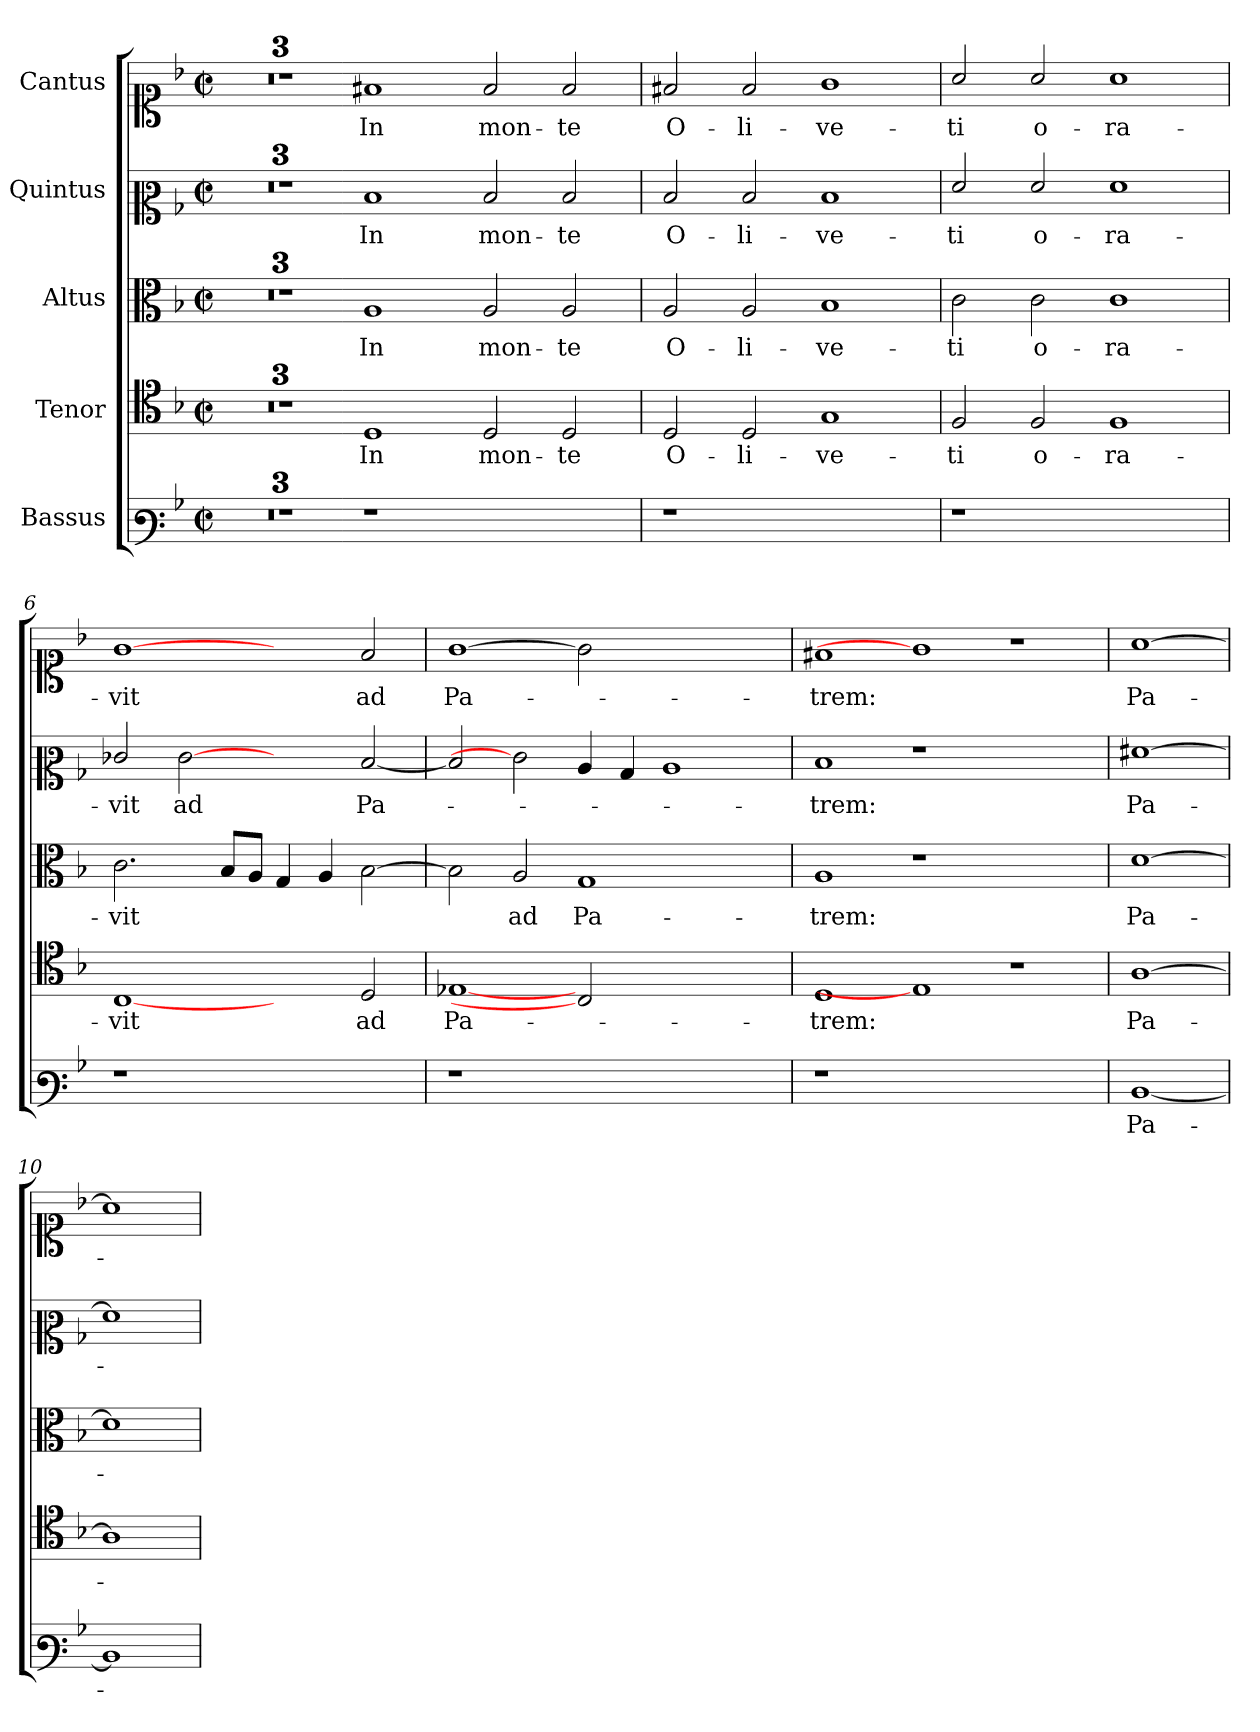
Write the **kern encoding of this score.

**kern	**text	**kern	**text	**kern	**text	**kern	**text	**kern	**text
*part5	*part5	*part4	*part4	*part3	*part3	*part2	*part2	*part1	*part1
*staff5	*staff5	*staff4	*staff4	*staff3	*staff3	*staff2	*staff2	*staff1	*staff1
*I"Bassus	*	*I"Tenor	*	*I"Altus	*	*I"Quintus	*	*I"Cantus	*
*clefF3	*	*clefC4	*	*clefC3	*	*clefC2	*	*clefC1	*
*k[b-]	*	*k[b-]	*	*k[b-]	*	*k[b-]	*	*k[b-]	*
*F:	*	*F:	*	*F:	*	*F:	*	*F:	*
*M2/2	*	*M2/2	*	*M2/2	*	*M2/2	*	*M2/2	*
*met(c|)	*	*met(c|)	*	*met(c|)	*	*met(c|)	*	*met(c|)	*
=1	=1	=1	=1	=1	=1	=1	=1	=1	=1
1ryy	.	1ryy	.	1ryy	.	1ryy	.	1ryy	.
=2	=2	=2	=2	=2	=2	=2	=2	=2	=2
1r	.	1r	.	1r	.	1ryy	.	1r	.
=3	=3	=3	=3	=3	=3	=3	=3	=3	=3
*clefF4	*	*clefGv2	*	*clefGv2	*	*clefG2	*	*clefG2	*
1ryy	.	1ryy	.	1ryy	.	1ryy	.	1ryy	.
=3X1-	=3X1-	=3X1-	=3X1-	=3X1-	=3X1-	=3X1-	=3X1-	=3X1-	=3X1-
!	!	!	!LO:LY:b	!	!LO:LY:b	!	!LO:LY:b	!	!LO:LY:b
1r	.	1D	In	1A	In	1d	In	1f#X	In
!	!	!	!LO:LY:b	!	!LO:LY:b	!	!LO:LY:b	!	!LO:LY:b
1ryy	.	2D/	mon-	2A/	mon-	2d/	mon-	2f#/	mon-
!	!	!	!LO:LY:b	!	!LO:LY:b	!	!LO:LY:b	!	!LO:LY:b
.	.	2D/	-te	2A/	-te	2d/	-te	2f#/	-te
=4	=4	=4	=4	=4	=4	=4	=4	=4	=4
!	!	!	!LO:LY:b	!	!LO:LY:b	!	!LO:LY:b	!	!LO:LY:b
1r	.	2D/	O-	2A/	O-	2d/	O-	2f#X/	O-
!	!	!	!LO:LY:b	!	!LO:LY:b	!	!LO:LY:b	!	!LO:LY:b
.	.	2D/	-li-	2A/	-li-	2d/	-li-	2f#/	-li-
!	!	!	!LO:LY:b	!	!LO:LY:b	!	!LO:LY:b	!	!LO:LY:b
1ryy	.	1G	-ve-	1B-	-ve-	1d	-ve-	1g	-ve-
=5	=5	=5	=5	=5	=5	=5	=5	=5	=5
!	!	!	!LO:LY:b	!	!LO:LY:b	!	!LO:LY:b	!	!LO:LY:b
1r	.	2F/	-ti	2c\	-ti	2f/	-ti	2a/	-ti
!	!	!	!LO:LY:b	!	!LO:LY:b	!	!LO:LY:b	!	!LO:LY:b
.	.	2F/	o-	2c\	o-	2f/	o-	2a/	o-
!	!	!	!LO:LY:b	!	!LO:LY:b	!	!LO:LY:b	!	!LO:LY:b
1ryy	.	1F	-ra-	1c	-ra-	1f	-ra-	1a	-ra-
=6	=6	=6	=6	=6	=6	=6	=6	=6	=6
!	!	!	!LO:LY:b	!	!LO:LY:b	!	!LO:LY:b	!	!LO:LY:b
1r	.	[1C	-vit	2.c\	-vit	2e-X/	-vit	[1g	-vit
!	!	!	!	!	!	!	!LO:LY:b	!	!
.	.	.	.	.	.	[2e-	ad	.	.
.	.	.	.	8B-/L	.	.	.	.	.
.	.	.	.	8A/J	.	.	.	.	.
1ryy	.	2ryy	.	4G/	.	2ryy	.	2ryy	.
.	.	.	.	4A/	.	.	.	.	.
!	!	!	!LO:LY:b	!	!	!	!LO:LY:b	!	!LO:LY:b
.	.	2D/	ad	[2B-\	.	[2d/	Pa-	2f/	ad
!!LO:LB:g=z
=7	=7	=7	=7	=7	=7	=7	=7	=7	=7
!	!	!	!LO:LY:b	!	!	!	!	!	!LO:LY:b
1r	.	[1E-X	Pa-	2B-\]	.	2d/]	.	[1g	Pa-
!	!	!	!	!	!LO:LY:b	!	!	!	!
.	.	.	.	2A/	ad	2e-]	.	.	.
!	!	!	!	!	!LO:LY:b	!	!	!	!
1.ryy	.	2C]	.	1G	Pa-	4c/	.	2g]	.
.	.	.	.	.	.	4B-/	.	.	.
.	.	1ryy	.	.	.	1c	.	1ryy	.
.	.	.	.	2ryy	.	.	.	.	.
=8	=8	=8	=8	=8	=8	=8	=8	=8	=8
!	!	!	!LO:LY:b	!	!LO:LY:b	!	!LO:LY:b	!	!LO:LY:b
1r	.	1D	-trem:	1A	-trem:	1d	-trem:	1f#X	-trem:
0ryy	.	1E-]	.	1r	.	1r	.	1g]	.
.	.	1r	.	1ryy	.	1ryy	.	1r	.
=9	=9	=9	=9	=9	=9	=9	=9	=9	=9
!	!LO:LY:b	!	!LO:LY:b	!	!LO:LY:b	!	!LO:LY:b	!	!LO:LY:b
[1D	Pa-	[1A	Pa-	[1d	Pa-	[1f#X	Pa-	[1a	Pa-
=10	=10	=10	=10	=10	=10	=10	=10	=10	=10
1D]	.	1A]	.	1d]	.	1f#]	.	1a]	.
=	=	=	=	=	=	=	=	=	=
*-	*-	*-	*-	*-	*-	*-	*-	*-	*-
